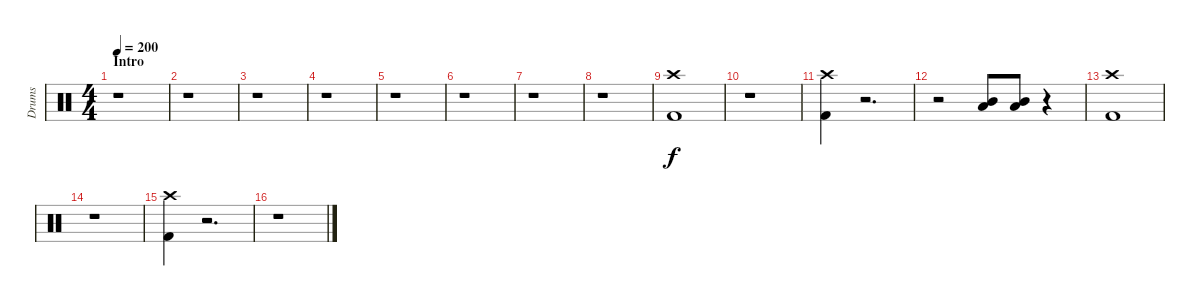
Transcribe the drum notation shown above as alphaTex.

\track ("Drums" "Drums") {instrument percussion}
\staff {score}
\articulation defaults
\ts (4 4)
\section ("" "Intro")
\tempo 200
\clef neutral
\ks c
r.1{dy f} |
r.1 |
r.1 |
r.1 |
r.1 |
r.1 |
r.1 |
r.1 |
("Crash high (hit)" "Kick (hit) 2").1 |
r.1 |
("Crash high (hit)" "Kick (hit) 2").4 r.2{d} |
r.2 ("Mid Tom (hit)" "Low Tom (hit)").8 ("Mid Tom (hit)" "Low Tom (hit)").8 r.4 |
("Crash high (hit)" "Kick (hit) 2").1 |
r.1 |
("Crash high (hit)" "Kick (hit) 2").4 r.2{d} |
r.1
